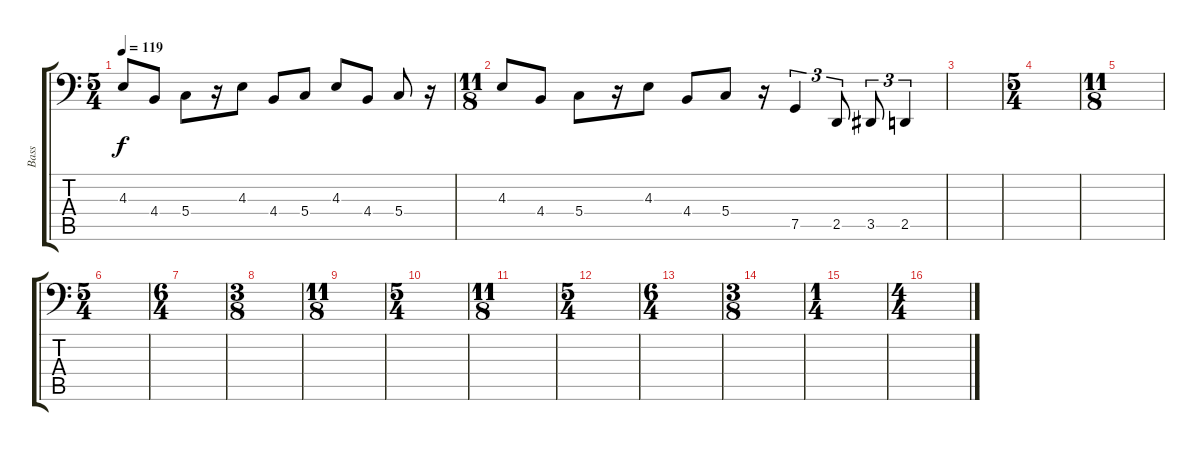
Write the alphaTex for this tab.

\track ("Bass" "Bass") {instrument electricbasspick}
\staff {score tabs}
\tuning (Bb2 F2 C2 G1 C1 A0) {hide}
\ts (5 4)
\tempo 119
\clef f4
\ks c
4.3.8{dy f} 4.4.8 5.4.8 r.16 4.3.8 4.4.8 5.4.8 4.3.8 4.4.8 5.4.8 r.16 |
\ts (11 8)
4.3.8 4.4.8 5.4.8 r.16 4.3.8 4.4.8 5.4.8 r.16 7.5.4{tu (3 2)} 2.5.8{tu (3 2)} 3.5.8{tu (3 2)} 2.5.4{tu (3 2)} |
|
\ts (5 4)
|
\ts (11 8)
|
\ts (5 4)
|
\ts (6 4)
|
\ts (3 8)
|
\ts (11 8)
|
\ts (5 4)
|
\ts (11 8)
|
\ts (5 4)
|
\ts (6 4)
|
\ts (3 8)
|
\ts (1 4)
|
\ts (4 4)
